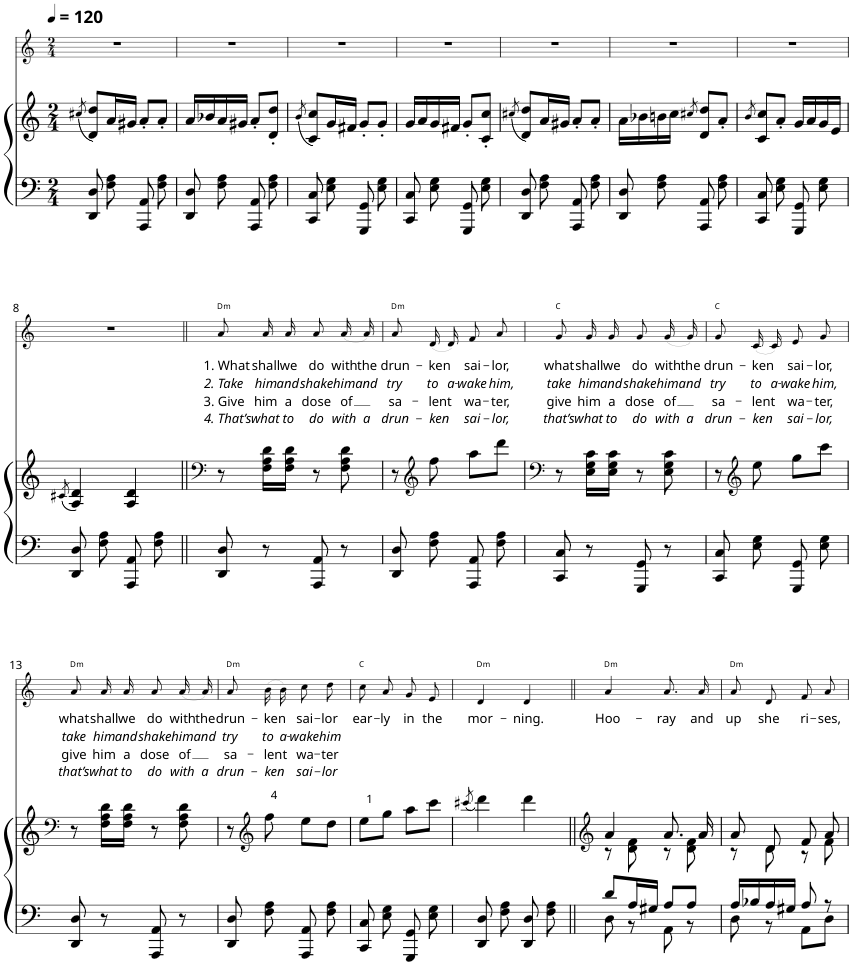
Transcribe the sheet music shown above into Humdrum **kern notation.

**kern	**kern	**kern	**text	**text	**text	**text	**harte
*part2	*part2	*part1	*part1	*part1	*part1	*part1	*part1
*staff3	*staff2	*staff1	*staff1	*staff1	*staff1	*staff1	*
*I"Piano	*	*I"P1	*	*	*	*	*
*I'Pno	*	*	*	*	*	*	*
*	*	*stria5	*	*	*	*	*
*clefF4	*clefG2	*clefG2	*	*	*	*	*
*k[]	*k[]	*k[]	*	*	*	*	*
*M2/4	*M2/4	*M2/4	*	*	*	*	*
*MM120	*MM120	*MM120	*	*	*	*	*
=1	=1	=1	=1	=1	=1	=1	=1
.	(8qcc#X/	.	.	.	.	.	.
8DD/ 8D/	8d/ 8dd/L)	2r	.	.	.	.	.
8F\ 8A\	16a/L	.	.	.	.	.	.
.	16g#X/JJ	.	.	.	.	.	.
8AAA/ 8AA/	8a'/L	.	.	.	.	.	.
8F\ 8A\	8a'/J	.	.	.	.	.	.
=2	=2	=2	=2	=2	=2	=2	=2
8DD/ 8D/	16a/LL	2r	.	.	.	.	.
.	16b-X/	.	.	.	.	.	.
8F\ 8A\	16a/	.	.	.	.	.	.
.	16g#X/JJ	.	.	.	.	.	.
8AAA/ 8AA/	8a'/L	.	.	.	.	.	.
8F\ 8A\	8d/' 8dd/'J	.	.	.	.	.	.
=3	=3	=3	=3	=3	=3	=3	=3
.	(8qb/	.	.	.	.	.	.
8CC/ 8C/	8c/ 8cc/L)	2r	.	.	.	.	.
8E\ 8G\	16g/L	.	.	.	.	.	.
.	16f#X/JJ	.	.	.	.	.	.
8GGG/ 8GG/	8g'/L	.	.	.	.	.	.
8E\ 8G\	8g'/J	.	.	.	.	.	.
=4	=4	=4	=4	=4	=4	=4	=4
8CC/ 8C/	16g/LL	2r	.	.	.	.	.
.	16a/	.	.	.	.	.	.
8E\ 8G\	16g/	.	.	.	.	.	.
.	16f#X/JJ	.	.	.	.	.	.
8GGG/ 8GG/	8g'/L	.	.	.	.	.	.
8E\ 8G\	8c/' 8cc/'J	.	.	.	.	.	.
=5	=5	=5	=5	=5	=5	=5	=5
.	(8qcc#X/	.	.	.	.	.	.
8DD/ 8D/	8d/ 8dd/L)	2r	.	.	.	.	.
8F\ 8A\	16a/L	.	.	.	.	.	.
.	16g#X/JJ	.	.	.	.	.	.
8AAA/ 8AA/	8a'/L	.	.	.	.	.	.
8F\ 8A\	8a'/J	.	.	.	.	.	.
=6	=6	=6	=6	=6	=6	=6	=6
8DD/ 8D/	16a\LL	2r	.	.	.	.	.
.	16b-X\	.	.	.	.	.	.
8F\ 8A\	16bn\	.	.	.	.	.	.
.	16cc\JJ	.	.	.	.	.	.
.	8qcc#X/	.	.	.	.	.	.
8AAA/ 8AA/	8d/ 8dd/L	.	.	.	.	.	.
8F\ 8A\	8a'/J	.	.	.	.	.	.
=7	=7	=7	=7	=7	=7	=7	=7
.	8qb/	.	.	.	.	.	.
8CC/ 8C/	8c/ 8cc/L	2r	.	.	.	.	.
8E\ 8G\	8a'/J	.	.	.	.	.	.
8GGG/ 8GG/	16g/LL	.	.	.	.	.	.
.	16a/	.	.	.	.	.	.
8E\ 8G\	16g/	.	.	.	.	.	.
.	16e/JJ	.	.	.	.	.	.
!!LO:LB:g=z
=8	=8	=8	=8	=8	=8	=8	=8
.	(8qc#X/	.	.	.	.	.	.
8DD/ 8D/	4A/ 4d/)	2r	.	.	.	.	.
8F\ 8A\	.	.	.	.	.	.	.
8AAA/ 8AA/	4A/ 4d/	.	.	.	.	.	.
8F\ 8A\	.	.	.	.	.	.	.
=9||	=9||	=9||	=9||	=9||	=9||	=9||	=9||
*	*clefF4	*	*	*	*	*	*
!	!	!	!LO:LY:b	!LO:LY:b	!LO:LY:b	!LO:LY:b	!LO:H:kt=m
8DD/ 8D/	8r	8a/L	1. What	2. Take	3. Give	4. That’s	D:min
!	!	!	!LO:LY:b	!LO:LY:b	!LO:LY:b	!LO:LY:b	!
8r	16F\ 16A\ 16d\LL	16a/L	shall	him	him	what	.
!	!	!	!LO:LY:b	!LO:LY:b	!LO:LY:b	!LO:LY:b	!
.	16F\ 16A\ 16d\JJ	16a/JJ	we	and	a	to	.
!	!	!	!LO:LY:b	!LO:LY:b	!LO:LY:b	!LO:LY:b	!
8AAA/ 8AA/	8r	8a/L	do	shake	dose	do	.
!	!	!	!LO:LY:b	!LO:LY:b	!LO:LY:b	!LO:LY:b	!
8r	8F\ 8A\ 8d\	(16a/L	with	him	of	with	.
!	!	!	!LO:LY:b	!LO:LY:b	!	!LO:LY:b	!
.	.	16a/JJ)	the	and	.	a	.
=10	=10	=10	=10	=10	=10	=10	=10
!	!	!	!LO:LY:b	!LO:LY:b	!LO:LY:b	!LO:LY:b	!LO:H:kt=m
8DD/ 8D/	8r	8a/L	drun-	try	sa-	drun-	D:min
*	*clefG2	*	*	*	*	*	*
!	!	!	!LO:LY:b	!LO:LY:b	!LO:LY:b	!LO:LY:b	!
8F\ 8A\	8ff\	(16d/L	-ken	to	-lent	-ken	.
!	!	!	!	!LO:LY:b	!	!	!
.	.	16d/JJ)	.	a-	.	.	.
!	!	!	!LO:LY:b	!LO:LY:b	!LO:LY:b	!LO:LY:b	!
8AAA/ 8AA/	8aa\L	8f/L	sai-	-wake	wa-	sai-	.
!	!	!	!LO:LY:b	!LO:LY:b	!LO:LY:b	!LO:LY:b	!
8F\ 8A\	8ddd\J	8a/J	-lor,	him,	-ter,	-lor,	.
=11	=11	=11	=11	=11	=11	=11	=11
*	*clefF4	*	*	*	*	*	*
!	!	!	!LO:LY:b	!LO:LY:b	!LO:LY:b	!LO:LY:b	!
8CC/ 8C/	8r	8g/L	what	take	give	that’s	C:maj
!	!	!	!LO:LY:b	!LO:LY:b	!LO:LY:b	!LO:LY:b	!
8r	16E\ 16G\ 16c\LL	16g/L	shall	him	him	what	.
!	!	!	!LO:LY:b	!LO:LY:b	!LO:LY:b	!LO:LY:b	!
.	16E\ 16G\ 16c\JJ	16g/JJ	we	and	a	to	.
!	!	!	!LO:LY:b	!LO:LY:b	!LO:LY:b	!LO:LY:b	!
8GGG/ 8GG/	8r	8g/L	do	shake	dose	do	.
!	!	!	!LO:LY:b	!LO:LY:b	!LO:LY:b	!LO:LY:b	!
8r	8E\ 8G\ 8c\	(16g/L	with	him	of	with	.
!	!	!	!LO:LY:b	!LO:LY:b	!	!LO:LY:b	!
.	.	16g/JJ)	the	and	.	a	.
=12	=12	=12	=12	=12	=12	=12	=12
!	!	!	!LO:LY:b	!LO:LY:b	!LO:LY:b	!LO:LY:b	!
8CC/ 8C/	8r	8g/L	drun-	try	sa-	drun-	C:maj
*	*clefG2	*	*	*	*	*	*
!	!	!	!LO:LY:b	!LO:LY:b	!LO:LY:b	!LO:LY:b	!
8E\ 8G\	8ee\	(16c/L	-ken	to	-lent	-ken	.
!	!	!	!	!LO:LY:b	!	!	!
.	.	16c/JJ)	.	a-	.	.	.
!	!	!	!LO:LY:b	!LO:LY:b	!LO:LY:b	!LO:LY:b	!
8GGG/ 8GG/	8gg\L	8e/L	sai-	-wake	wa-	sai-	.
!	!	!	!LO:LY:b	!LO:LY:b	!LO:LY:b	!LO:LY:b	!
8E\ 8G\	8ccc\J	8g/J	-lor,	him,	-ter,	-lor,	.
!!LO:LB:g=z
=13	=13	=13	=13	=13	=13	=13	=13
*	*clefF4	*	*	*	*	*	*
!	!	!	!LO:LY:b	!LO:LY:b	!LO:LY:b	!LO:LY:b	!LO:H:kt=m
8DD/ 8D/	8r	8a/L	what	take	give	that’s	D:min
!	!	!	!LO:LY:b	!LO:LY:b	!LO:LY:b	!LO:LY:b	!
8r	16F\ 16A\ 16d\LL	16a/L	shall	him	him	what	.
!	!	!	!LO:LY:b	!LO:LY:b	!LO:LY:b	!LO:LY:b	!
.	16F\ 16A\ 16d\JJ	16a/JJ	we	and	a	to	.
!	!	!	!LO:LY:b	!LO:LY:b	!LO:LY:b	!LO:LY:b	!
8AAA/ 8AA/	8r	8a/L	do	shake	dose	do	.
!	!	!	!LO:LY:b	!LO:LY:b	!LO:LY:b	!LO:LY:b	!
8r	8F\ 8A\ 8d\	(16a/L	with	him	of	with	.
!	!	!	!LO:LY:b	!LO:LY:b	!	!LO:LY:b	!
.	.	16a/JJ)	the	and	.	a	.
=14	=14	=14	=14	=14	=14	=14	=14
!	!	!	!LO:LY:b	!LO:LY:b	!LO:LY:b	!LO:LY:b	!LO:H:kt=m
8DD/ 8D/	8r	8a/L	drun-	try	sa-	drun-	D:min
*	*clefG2	*	*	*	*	*	*
!	!	!	!LO:LY:b	!LO:LY:b	!LO:LY:b	!LO:LY:b	!
8F\ 8A\	8ff\	(16b/L	-ken	to	-lent	-ken	.
!	!	!	!	!LO:LY:b	!	!	!
.	.	16b/JJ)	.	a-	.	.	.
!	!	!	!LO:LY:b	!LO:LY:b	!LO:LY:b	!LO:LY:b	!
8AAA/ 8AA/	8ee\L	8cc\L	sai-	-wake	wa-	sai-	.
!	!	!	!LO:LY:b	!LO:LY:b	!LO:LY:b	!LO:LY:b	!
8F\ 8A\	8dd\J	8dd\J	-lor	him	-ter	-lor	.
=15	=15	=15	=15	=15	=15	=15	=15
!	!	!	!LO:LY:b	!	!	!	!
8CC/ 8C/	8ee\L	8cc\L	ear-	.	.	.	C:maj
!	!	!	!LO:LY:b	!	!	!	!
8E\ 8G\	8gg\J	8a\J	-ly	.	.	.	.
!	!	!	!LO:LY:b	!	!	!	!
8GGG/ 8GG/	8aa\L	8g/L	in	.	.	.	.
!	!	!	!LO:LY:b	!	!	!	!
8E\ 8G\	8ccc\J	8e/J	the	.	.	.	.
=16	=16	=16	=16	=16	=16	=16	=16
.	(8qccc#X/	.	.	.	.	.	.
!	!	!	!LO:LY:b	!	!	!	!LO:H:kt=m
8DD/ 8D/	4ddd\)	4d/	mor-	.	.	.	D:min
8F\ 8A\	.	.	.	.	.	.	.
!	!	!	!LO:LY:b	!	!	!	!
8DD/ 8D/	4ddd\	4d/	-ning.	.	.	.	.
8F\ 8A\	.	.	.	.	.	.	.
=17||	=17||	=17||	=17||	=17||	=17||	=17||	=17||
*	*clefG2	*	*	*	*	*	*
*^	*^	*	*	*	*	*	*
!	!	!	!	!	!LO:LY:b	!	!	!	!LO:H:kt=m
8d/L	8D\	4a/	8r	4a/	Hoo-	.	.	.	D:min
16A/L	8r	.	8d\ 8f\	.	.	.	.	.	.
16G#X/JJ	.	.	.	.	.	.	.	.	.
!	!	!	!	!	!LO:LY:b	!	!	!	!
8A/L	8AA\	8.a/	8r	8.a/L	-ray	.	.	.	.
8A/J	8r	.	8d\ 8f\	.	.	.	.	.	.
!	!	!	!	!	!LO:LY:b	!	!	!	!
.	.	16a/	.	16a/Jk	and	.	.	.	.
=18	=18	=18	=18	=18	=18	=18	=18	=18	=18
!	!	!	!	!	!LO:LY:b	!	!	!	!LO:H:kt=m
16A/LL	8D\	8a/	8r	8a/L	up	.	.	.	D:min
16B-X/	.	.	.	.	.	.	.	.	.
!	!	!	!	!	!LO:LY:b	!	!	!	!
16A/	8r	8d/	8d\	8d/J	she	.	.	.	.
16G#X/JJ	.	.	.	.	.	.	.	.	.
!	!	!	!	!	!LO:LY:b	!	!	!	!
8A/	8AA\L	8f/	8r	8f/L	ri-	.	.	.	.
!	!	!	!	!	!LO:LY:b	!	!	!	!
8r	8D\J	8a/	8f\	8a/J	-ses,	.	.	.	.
*v	*v	*	*	*	*	*	*	*	*
*	*v	*v	*	*	*	*	*	*
=	=	=	=	=	=	=	=
*-	*-	*-	*-	*-	*-	*-	*-
